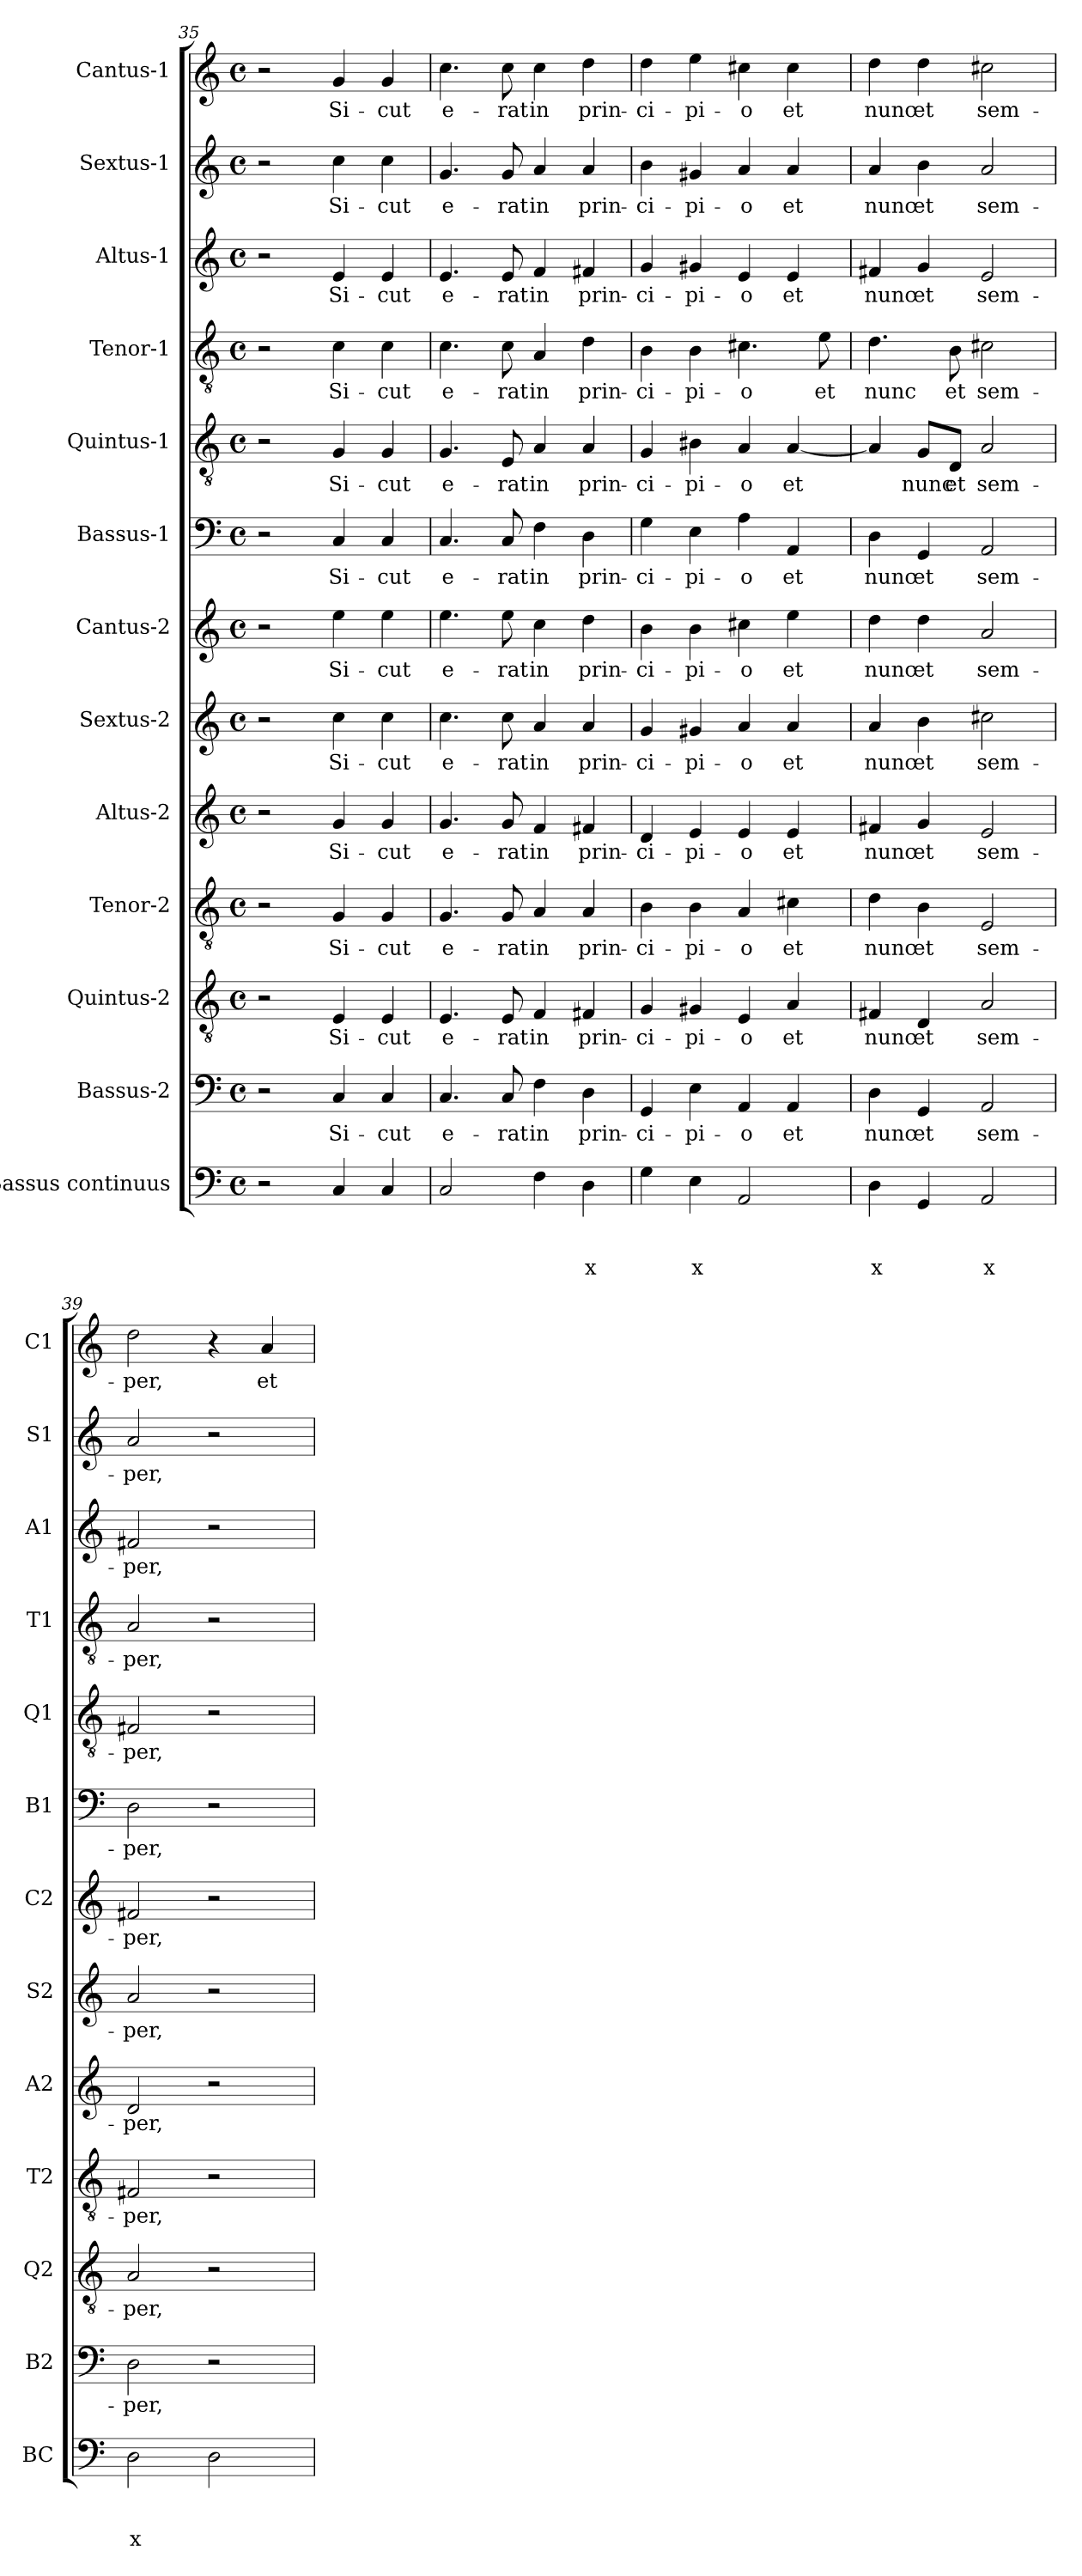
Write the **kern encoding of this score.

**kern	**text	**text	**text	**kern	**text	**kern	**text	**kern	**text	**kern	**text	**kern	**text	**kern	**text	**kern	**text	**kern	**text	**kern	**text	**kern	**text	**kern	**text	**kern	**text
*part13	*part13	*part13	*part13	*part12	*part12	*part11	*part11	*part10	*part10	*part9	*part9	*part8	*part8	*part7	*part7	*part6	*part6	*part5	*part5	*part4	*part4	*part3	*part3	*part2	*part2	*part1	*part1
*staff13	*staff13	*staff13	*staff13	*staff12	*staff12	*staff11	*staff11	*staff10	*staff10	*staff9	*staff9	*staff8	*staff8	*staff7	*staff7	*staff6	*staff6	*staff5	*staff5	*staff4	*staff4	*staff3	*staff3	*staff2	*staff2	*staff1	*staff1
*I"Bassus continuus	*	*	*	*I"Bassus-2	*	*I"Quintus-2	*	*I"Tenor-2	*	*I"Altus-2	*	*I"Sextus-2	*	*I"Cantus-2	*	*I"Bassus-1	*	*I"Quintus-1	*	*I"Tenor-1	*	*I"Altus-1	*	*I"Sextus-1	*	*I"Cantus-1	*
*I'BC	*	*	*	*I'B2	*	*I'Q2	*	*I'T2	*	*I'A2	*	*I'S2	*	*I'C2	*	*I'B1	*	*I'Q1	*	*I'T1	*	*I'A1	*	*I'S1	*	*I'C1	*
*clefF4	*	*	*	*clefF4	*	*clefGv2	*	*clefGv2	*	*clefG2	*	*clefG2	*	*clefG2	*	*clefF4	*	*clefGv2	*	*clefGv2	*	*clefG2	*	*clefG2	*	*clefG2	*
*k[]	*	*	*	*k[]	*	*k[]	*	*k[]	*	*k[]	*	*k[]	*	*k[]	*	*k[]	*	*k[]	*	*k[]	*	*k[]	*	*k[]	*	*k[]	*
*C:	*	*	*	*C:	*	*C:	*	*C:	*	*C:	*	*C:	*	*C:	*	*C:	*	*C:	*	*C:	*	*C:	*	*C:	*	*C:	*
*M4/4	*	*	*	*M4/4	*	*M4/4	*	*M4/4	*	*M4/4	*	*M4/4	*	*M4/4	*	*M4/4	*	*M4/4	*	*M4/4	*	*M4/4	*	*M4/4	*	*M4/4	*
*met(c)	*	*	*	*met(c)	*	*met(c)	*	*met(c)	*	*met(c)	*	*met(c)	*	*met(c)	*	*met(c)	*	*met(c)	*	*met(c)	*	*met(c)	*	*met(c)	*	*met(c)	*
=35	=35	=35	=35	=35	=35	=35	=35	=35	=35	=35	=35	=35	=35	=35	=35	=35	=35	=35	=35	=35	=35	=35	=35	=35	=35	=35	=35
2r	.	.	.	2r	.	2r	.	2r	.	2r	.	2r	.	2r	.	2r	.	2r	.	2r	.	2r	.	2r	.	2r	.
!	!	!	!	!	!LO:LY:b	!	!LO:LY:b	!	!LO:LY:b	!	!LO:LY:b	!	!LO:LY:b	!	!LO:LY:b	!	!LO:LY:b	!	!LO:LY:b	!	!LO:LY:b	!	!LO:LY:b	!	!LO:LY:b	!	!LO:LY:b
4C/	.	.	.	4C/	Si-	4E/	Si-	4G/	Si-	4g/	Si-	4cc\	Si-	4ee\	Si-	4C/	Si-	4G/	Si-	4c\	Si-	4e/	Si-	4cc\	Si-	4g/	Si-
!	!	!	!	!	!LO:LY:b	!	!LO:LY:b	!	!LO:LY:b	!	!LO:LY:b	!	!LO:LY:b	!	!LO:LY:b	!	!LO:LY:b	!	!LO:LY:b	!	!LO:LY:b	!	!LO:LY:b	!	!LO:LY:b	!	!LO:LY:b
4C/	.	.	.	4C/	-cut	4E/	-cut	4G/	-cut	4g/	-cut	4cc\	-cut	4ee\	-cut	4C/	-cut	4G/	-cut	4c\	-cut	4e/	-cut	4cc\	-cut	4g/	-cut
=36	=36	=36	=36	=36	=36	=36	=36	=36	=36	=36	=36	=36	=36	=36	=36	=36	=36	=36	=36	=36	=36	=36	=36	=36	=36	=36	=36
!	!	!	!	!	!LO:LY:b	!	!LO:LY:b	!	!LO:LY:b	!	!LO:LY:b	!	!LO:LY:b	!	!LO:LY:b	!	!LO:LY:b	!	!LO:LY:b	!	!LO:LY:b	!	!LO:LY:b	!	!LO:LY:b	!	!LO:LY:b
2C/	.	.	.	4.C/	e-	4.E/	e-	4.G/	e-	4.g/	e-	4.cc\	e-	4.ee\	e-	4.C/	e-	4.G/	e-	4.c\	e-	4.e/	e-	4.g/	e-	4.cc\	e-
!	!	!	!	!	!LO:LY:b	!	!LO:LY:b	!	!LO:LY:b	!	!LO:LY:b	!	!LO:LY:b	!	!LO:LY:b	!	!LO:LY:b	!	!LO:LY:b	!	!LO:LY:b	!	!LO:LY:b	!	!LO:LY:b	!	!LO:LY:b
.	.	.	.	8C/	-rat	8E/	-rat	8G/	-rat	8g/	-rat	8cc\	-rat	8ee\	-rat	8C/	-rat	8E/	-rat	8c\	-rat	8e/	-rat	8g/	-rat	8cc\	-rat
!	!	!	!	!	!LO:LY:b	!	!LO:LY:b	!	!LO:LY:b	!	!LO:LY:b	!	!LO:LY:b	!	!LO:LY:b	!	!LO:LY:b	!	!LO:LY:b	!	!LO:LY:b	!	!LO:LY:b	!	!LO:LY:b	!	!LO:LY:b
4F\	.	.	.	4F\	in	4F/	in	4A/	in	4f/	in	4a/	in	4cc\	in	4F\	in	4A/	in	4A/	in	4f/	in	4a/	in	4cc\	in
!	!	!	!LO:LY:b	!	!LO:LY:b	!	!LO:LY:b	!	!LO:LY:b	!	!LO:LY:b	!	!LO:LY:b	!	!LO:LY:b	!	!LO:LY:b	!	!LO:LY:b	!	!LO:LY:b	!	!LO:LY:b	!	!LO:LY:b	!	!LO:LY:b
4D\	.	.	x	4D\	prin-	4F#X/	prin-	4A/	prin-	4f#X/	prin-	4a/	prin-	4dd\	prin-	4D\	prin-	4A/	prin-	4d\	prin-	4f#X/	prin-	4a/	prin-	4dd\	prin-
=37	=37	=37	=37	=37	=37	=37	=37	=37	=37	=37	=37	=37	=37	=37	=37	=37	=37	=37	=37	=37	=37	=37	=37	=37	=37	=37	=37
!	!	!	!	!	!LO:LY:b	!	!LO:LY:b	!	!LO:LY:b	!	!LO:LY:b	!	!LO:LY:b	!	!LO:LY:b	!	!LO:LY:b	!	!LO:LY:b	!	!LO:LY:b	!	!LO:LY:b	!	!LO:LY:b	!	!LO:LY:b
4G\	.	.	.	4GG/	-ci-	4G/	-ci-	4B\	-ci-	4d/	-ci-	4g/	-ci-	4b\	-ci-	4G\	-ci-	4G/	-ci-	4B\	-ci-	4g/	-ci-	4b\	-ci-	4dd\	-ci-
!	!	!	!LO:LY:b	!	!LO:LY:b	!	!LO:LY:b	!	!LO:LY:b	!	!LO:LY:b	!	!LO:LY:b	!	!LO:LY:b	!	!LO:LY:b	!	!LO:LY:b	!	!LO:LY:b	!	!LO:LY:b	!	!LO:LY:b	!	!LO:LY:b
4E\	.	.	x	4E\	-pi-	4G#X/	-pi-	4B\	-pi-	4e/	-pi-	4g#X/	-pi-	4b\	-pi-	4E\	-pi-	4B#X\	-pi-	4B\	-pi-	4g#X/	-pi-	4g#X/	-pi-	4ee\	-pi-
!	!	!	!	!	!LO:LY:b	!	!LO:LY:b	!	!LO:LY:b	!	!LO:LY:b	!	!LO:LY:b	!	!LO:LY:b	!	!LO:LY:b	!	!LO:LY:b	!	!LO:LY:b	!	!LO:LY:b	!	!LO:LY:b	!	!LO:LY:b
2AA/	.	.	.	4AA/	-o	4E/	-o	4A/	-o	4e/	-o	4a/	-o	4cc#X\	-o	4A\	-o	4A/	-o	4.c#X\	-o	4e/	-o	4a/	-o	4cc#X\	-o
!	!	!	!	!	!LO:LY:b	!	!LO:LY:b	!	!LO:LY:b	!	!LO:LY:b	!	!LO:LY:b	!	!LO:LY:b	!	!LO:LY:b	!	!LO:LY:b	!	!	!	!LO:LY:b	!	!LO:LY:b	!	!LO:LY:b
.	.	.	.	4AA/	et	4A/	et	4c#X\	et	4e/	et	4a/	et	4ee\	et	4AA/	et	[4A/	et	.	.	4e/	et	4a/	et	4cc#\	et
!	!	!	!	!	!	!	!	!	!	!	!	!	!	!	!	!	!	!	!	!	!LO:LY:b	!	!	!	!	!	!
.	.	.	.	.	.	.	.	.	.	.	.	.	.	.	.	.	.	.	.	8e\	et	.	.	.	.	.	.
!!LO:PB:g=z
=38	=38	=38	=38	=38	=38	=38	=38	=38	=38	=38	=38	=38	=38	=38	=38	=38	=38	=38	=38	=38	=38	=38	=38	=38	=38	=38	=38
!	!	!	!LO:LY:b	!	!LO:LY:b	!	!LO:LY:b	!	!LO:LY:b	!	!LO:LY:b	!	!LO:LY:b	!	!LO:LY:b	!	!LO:LY:b	!	!	!	!LO:LY:b	!	!LO:LY:b	!	!LO:LY:b	!	!LO:LY:b
4D\	.	.	x	4D\	nunc	4F#X/	nunc	4d\	nunc	4f#X/	nunc	4a/	nunc	4dd\	nunc	4D\	nunc	4A/]	.	4.d\	nunc	4f#X/	nunc	4a/	nunc	4dd\	nunc
!	!	!	!	!	!LO:LY:b	!	!LO:LY:b	!	!LO:LY:b	!	!LO:LY:b	!	!LO:LY:b	!	!LO:LY:b	!	!LO:LY:b	!	!LO:LY:b	!	!	!	!LO:LY:b	!	!LO:LY:b	!	!LO:LY:b
4GG/	.	.	.	4GG/	et	4D/	et	4B\	et	4g/	et	4b\	et	4dd\	et	4GG/	et	8G/L	nunc	.	.	4g/	et	4b\	et	4dd\	et
!	!	!	!	!	!	!	!	!	!	!	!	!	!	!	!	!	!	!	!LO:LY:b	!	!LO:LY:b	!	!	!	!	!	!
.	.	.	.	.	.	.	.	.	.	.	.	.	.	.	.	.	.	8D/J	et	8B\	et	.	.	.	.	.	.
!	!	!	!LO:LY:b	!	!LO:LY:b	!	!LO:LY:b	!	!LO:LY:b	!	!LO:LY:b	!	!LO:LY:b	!	!LO:LY:b	!	!LO:LY:b	!	!LO:LY:b	!	!LO:LY:b	!	!LO:LY:b	!	!LO:LY:b	!	!LO:LY:b
2AA/	.	.	x	2AA/	sem-	2A/	sem-	2E/	sem-	2e/	sem-	2cc#X\	sem-	2a/	sem-	2AA/	sem-	2A/	sem-	2c#X\	sem-	2e/	sem-	2a/	sem-	2cc#X\	sem-
=39	=39	=39	=39	=39	=39	=39	=39	=39	=39	=39	=39	=39	=39	=39	=39	=39	=39	=39	=39	=39	=39	=39	=39	=39	=39	=39	=39
!	!	!	!LO:LY:b	!	!LO:LY:b	!	!LO:LY:b	!	!LO:LY:b	!	!LO:LY:b	!	!LO:LY:b	!	!LO:LY:b	!	!LO:LY:b	!	!LO:LY:b	!	!LO:LY:b	!	!LO:LY:b	!	!LO:LY:b	!	!LO:LY:b
2D\	.	.	x	2D\	-per,	2A/	-per,	2F#X/	-per,	2d/	-per,	2a/	-per,	2f#X/	-per,	2D\	-per,	2F#X/	-per,	2A/	-per,	2f#X/	-per,	2a/	-per,	2dd\	-per,
2D\	.	.	.	2r	.	2r	.	2r	.	2r	.	2r	.	2r	.	2r	.	2r	.	2r	.	2r	.	2r	.	4r	.
!	!	!	!	!	!	!	!	!	!	!	!	!	!	!	!	!	!	!	!	!	!	!	!	!	!	!	!LO:LY:b
.	.	.	.	.	.	.	.	.	.	.	.	.	.	.	.	.	.	.	.	.	.	.	.	.	.	4a/	et
=	=	=	=	=	=	=	=	=	=	=	=	=	=	=	=	=	=	=	=	=	=	=	=	=	=	=	=
*-	*-	*-	*-	*-	*-	*-	*-	*-	*-	*-	*-	*-	*-	*-	*-	*-	*-	*-	*-	*-	*-	*-	*-	*-	*-	*-	*-
